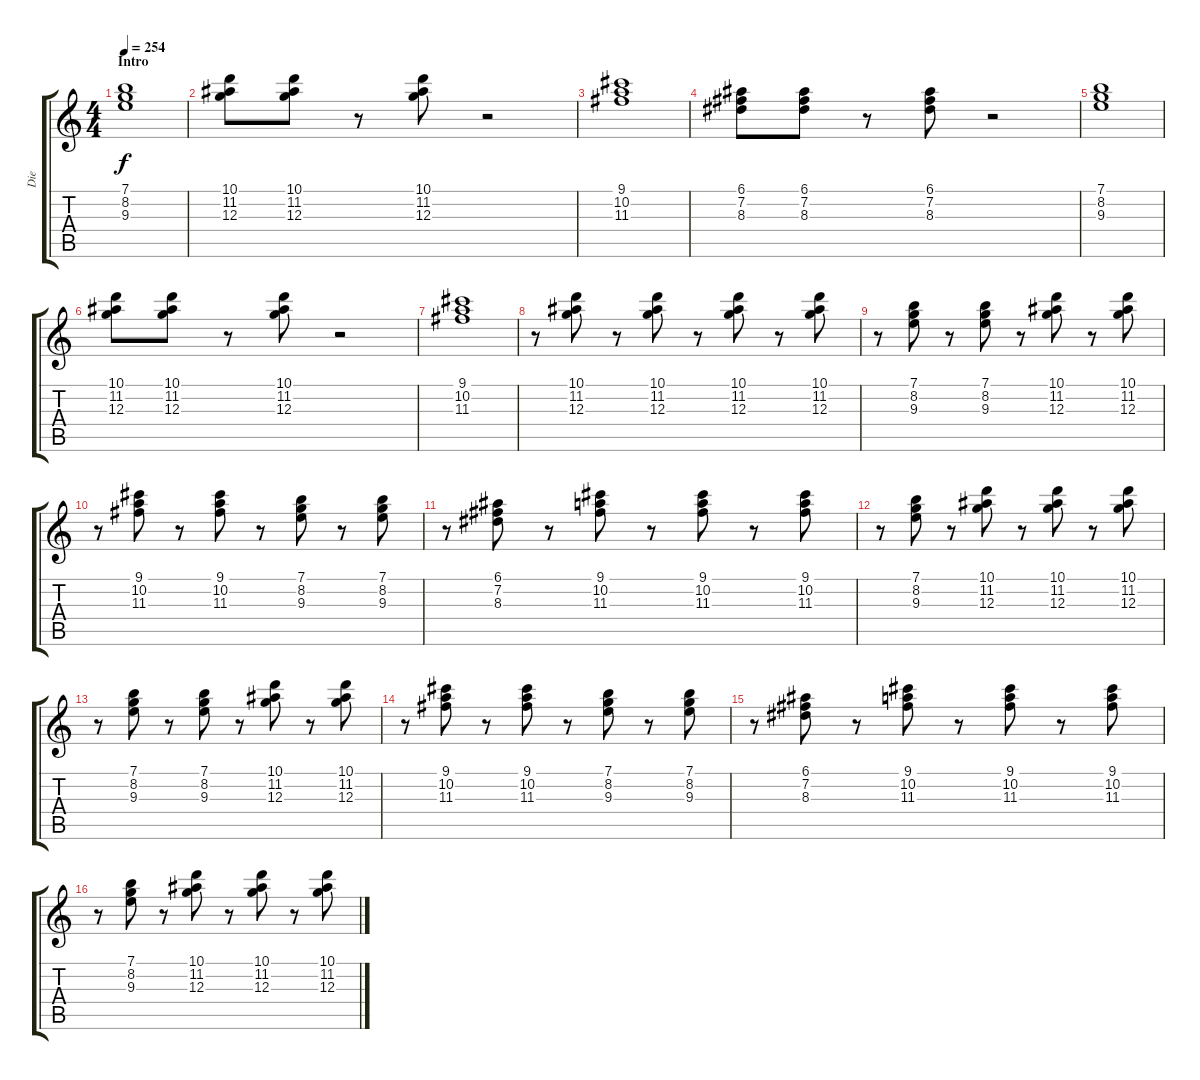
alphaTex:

\track ("Die" "Die") {instrument distortionguitar}
\staff {score tabs}
\tuning (E4 B3 G3 D3 A2 E2) {hide}
\ts (4 4)
\section ("" "Intro")
\tempo 254
\clef g2
\ks c
(7.1 8.2 9.3).1{dy f instrument distortionguitar} |
(10.1 11.2 12.3).8 (10.1 11.2 12.3).8 r.8 (10.1 11.2 12.3).8 r.2 |
(9.1 10.2 11.3).1 |
(6.1 7.2 8.3).8 (6.1 7.2 8.3).8 r.8 (6.1 7.2 8.3).8 r.2 |
(7.1 8.2 9.3).1 |
(10.1 11.2 12.3).8 (10.1 11.2 12.3).8 r.8 (10.1 11.2 12.3).8 r.2 |
(9.1 10.2 11.3).1 |
r.8 (10.1 11.2 12.3).8 r.8 (10.1 11.2 12.3).8 r.8 (10.1 11.2 12.3).8 r.8 (10.1 11.2 12.3).8 |
r.8 (7.1 8.2 9.3).8 r.8 (7.1 8.2 9.3).8 r.8 (10.1 11.2 12.3).8 r.8 (10.1 11.2 12.3).8 |
r.8 (9.1 10.2 11.3).8 r.8 (9.1 10.2 11.3).8 r.8 (7.1 8.2 9.3).8 r.8 (7.1 8.2 9.3).8 |
r.8 (6.1 7.2 8.3).8 r.8 (9.1 10.2 11.3).8 r.8 (9.1 10.2 11.3).8 r.8 (9.1 10.2 11.3).8 |
r.8 (7.1 8.2 9.3).8 r.8 (10.1 11.2 12.3).8 r.8 (10.1 11.2 12.3).8 r.8 (10.1 11.2 12.3).8 |
r.8 (7.1 8.2 9.3).8 r.8 (7.1 8.2 9.3).8 r.8 (10.1 11.2 12.3).8 r.8 (10.1 11.2 12.3).8 |
r.8 (9.1 10.2 11.3).8 r.8 (9.1 10.2 11.3).8 r.8 (7.1 8.2 9.3).8 r.8 (7.1 8.2 9.3).8 |
r.8 (6.1 7.2 8.3).8 r.8 (9.1 10.2 11.3).8 r.8 (9.1 10.2 11.3).8 r.8 (9.1 10.2 11.3).8 |
r.8 (7.1 8.2 9.3).8 r.8 (10.1 11.2 12.3).8 r.8 (10.1 11.2 12.3).8 r.8 (10.1 11.2 12.3).8
